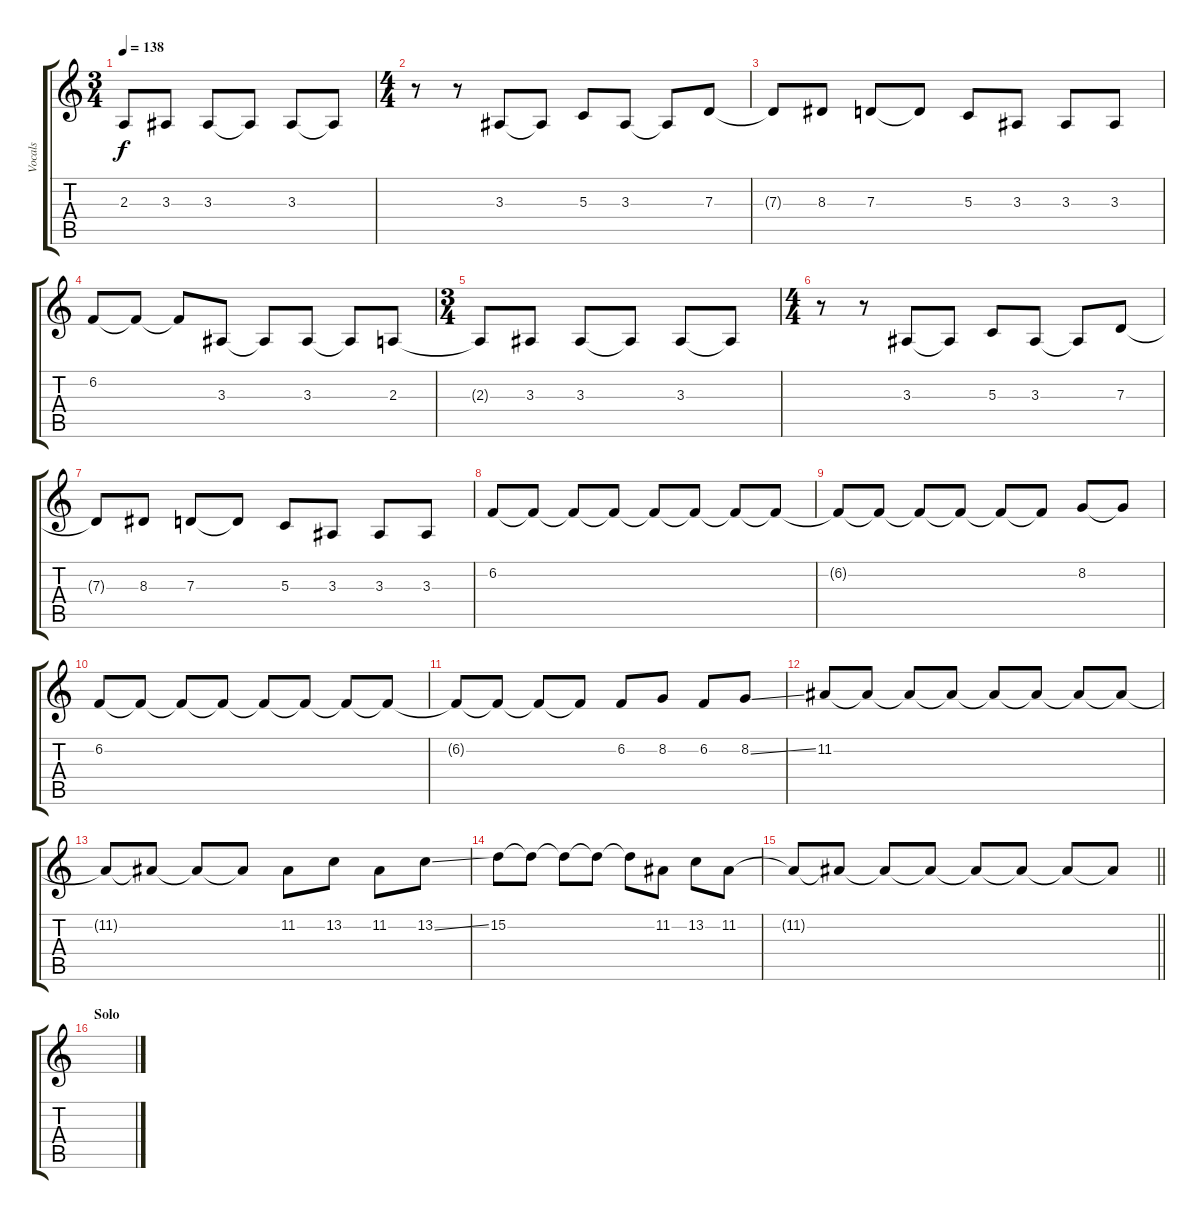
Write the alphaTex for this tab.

\track ("Vocals" "Vocals") {instrument trumpet}
\staff {score tabs}
\tuning (E4 B3 G3 D3 A2 E2) {hide}
\ts (3 4)
\tempo 138
\clef g2
\ks c
2.3{t}.8{dy f} 3.3.8 3.3.8 3.3{t}.8 3.3.8 3.3{t}.8 |
\ts (4 4)
r.8 r.8 3.3.8 3.3{t}.8 5.3.8 3.3.8 3.3{t}.8 7.3.8 |
7.3{t}.8 8.3.8 7.3.8 7.3{t}.8 5.3.8 3.3.8 3.3.8 3.3.8 |
6.2.8 6.2{t}.8 6.2{t}.8 3.3.8 3.3{t}.8 3.3.8 3.3{t}.8 2.3.8 |
\ts (3 4)
2.3{t}.8 3.3.8 3.3.8 3.3{t}.8 3.3.8 3.3{t}.8 |
\ts (4 4)
r.8 r.8 3.3.8 3.3{t}.8 5.3.8 3.3.8 3.3{t}.8 7.3.8 |
7.3{t}.8 8.3.8 7.3.8 7.3{t}.8 5.3.8 3.3.8 3.3.8 3.3.8 |
6.2.8 6.2{t}.8 6.2{t}.8 6.2{t}.8 6.2{t}.8 6.2{t}.8 6.2{t}.8 6.2{t}.8 |
6.2{t}.8 6.2{t}.8 6.2{t}.8 6.2{t}.8 6.2{t}.8 6.2{t}.8 8.2.8 8.2{t}.8 |
6.2.8 6.2{t}.8 6.2{t}.8 6.2{t}.8 6.2{t}.8 6.2{t}.8 6.2{t}.8 6.2{t}.8 |
6.2{t}.8 6.2{t}.8 6.2{t}.8 6.2{t}.8 6.2.8 8.2.8 6.2.8 8.2{ss}.8 |
11.2.8 11.2{t}.8 11.2{t}.8 11.2{t}.8 11.2{t}.8 11.2{t}.8 11.2{t}.8 11.2{t}.8 |
11.2{t}.8 11.2{t}.8 11.2{t}.8 11.2{t}.8 11.2.8 13.2.8 11.2.8 13.2{ss}.8 |
15.2.8 15.2{t}.8 15.2{t}.8 15.2{t}.8 15.2{t}.8 11.2.8 13.2.8 11.2.8 |
\barLineRight lightlight
11.2{t}.8 11.2{t}.8 11.2{t}.8 11.2{t}.8 11.2{t}.8 11.2{t}.8 11.2{t}.8 11.2{t}.8 |
\section ("" "Solo")
